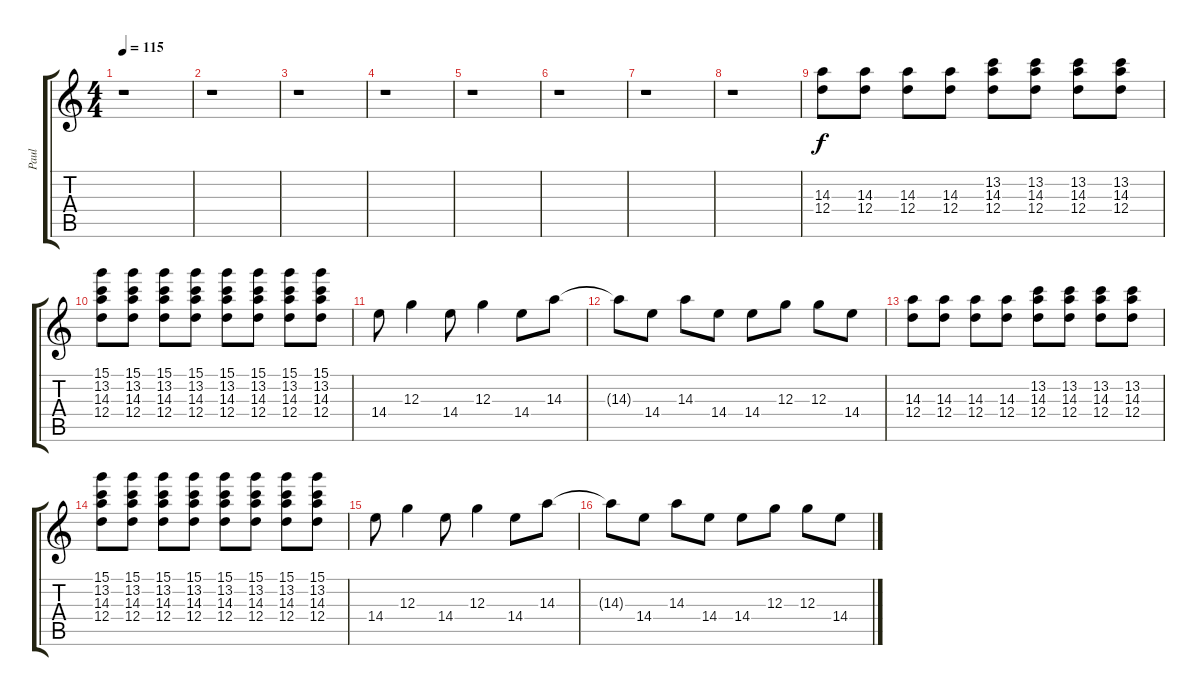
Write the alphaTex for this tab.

\track ("Paul" "Paul") {instrument overdrivenguitar}
\staff {score tabs}
\tuning (E4 B3 G3 D3 A2 E2) {hide}
\ts (4 4)
\tempo 115
\clef g2
\ks c
r.1{dy f} |
r.1 |
r.1 |
r.1 |
r.1 |
r.1 |
r.1 |
r.1 |
(14.3 12.4).8 (14.3 12.4).8 (14.3 12.4).8 (14.3 12.4).8 (13.2 14.3 12.4).8 (13.2 14.3 12.4).8 (13.2 14.3 12.4).8 (13.2 14.3 12.4).8 |
(15.1 13.2 14.3 12.4).8 (15.1 13.2 14.3 12.4).8 (15.1 13.2 14.3 12.4).8 (15.1 13.2 14.3 12.4).8 (15.1 13.2 14.3 12.4).8 (15.1 13.2 14.3 12.4).8 (15.1 13.2 14.3 12.4).8 (15.1 13.2 14.3 12.4).8 |
14.4.8 12.3.4 14.4.8 12.3.4 14.4.8 14.3.8 |
14.3{t}.8 14.4.8 14.3.8 14.4.8 14.4.8 12.3.8 12.3.8 14.4.8 |
(14.3 12.4).8 (14.3 12.4).8 (14.3 12.4).8 (14.3 12.4).8 (13.2 14.3 12.4).8 (13.2 14.3 12.4).8 (13.2 14.3 12.4).8 (13.2 14.3 12.4).8 |
(15.1 13.2 14.3 12.4).8 (15.1 13.2 14.3 12.4).8 (15.1 13.2 14.3 12.4).8 (15.1 13.2 14.3 12.4).8 (15.1 13.2 14.3 12.4).8 (15.1 13.2 14.3 12.4).8 (15.1 13.2 14.3 12.4).8 (15.1 13.2 14.3 12.4).8 |
14.4.8 12.3.4 14.4.8 12.3.4 14.4.8 14.3.8 |
14.3{t}.8 14.4.8 14.3.8 14.4.8 14.4.8 12.3.8 12.3.8 14.4.8
